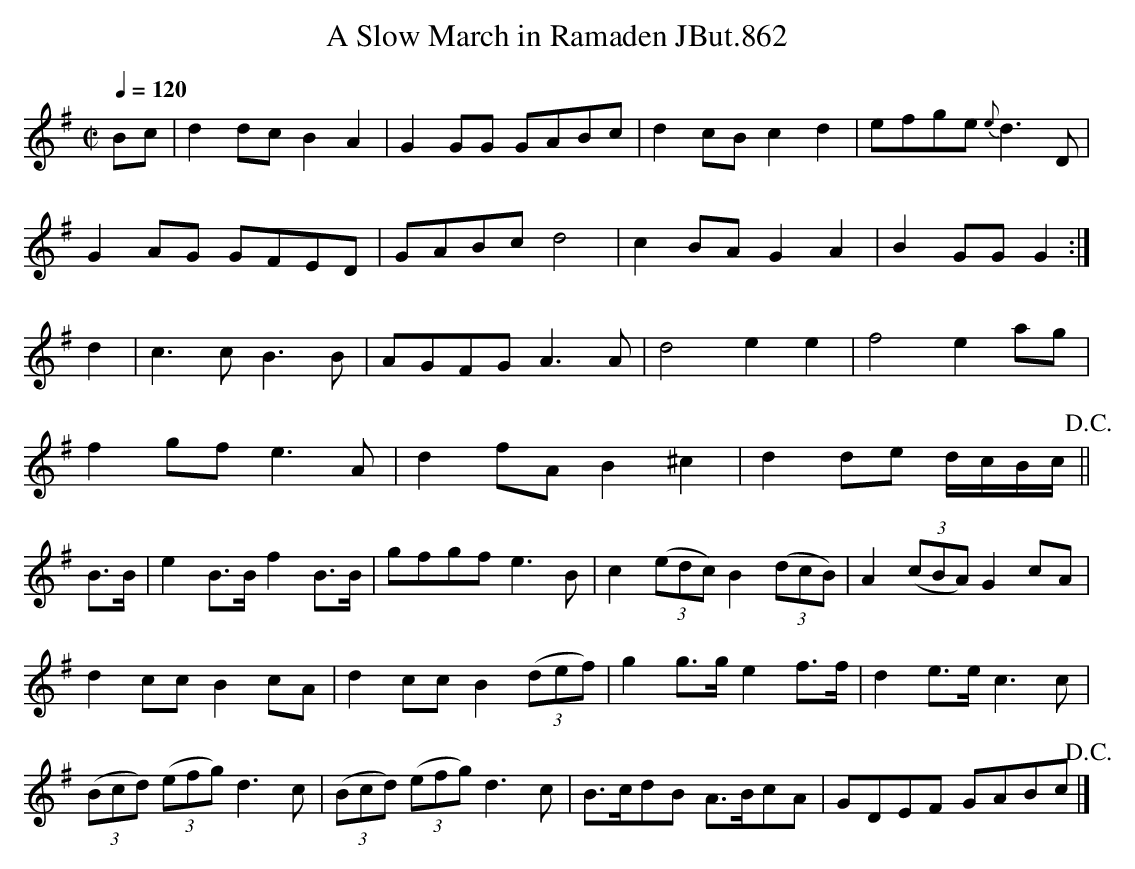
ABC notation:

X:1
T:Slow March in Ramaden JBut.862, A
Q:1/4=120
M:C|
L:1/8
K:G
Bc|d2 dc B2 A2|G2 GG GABc|d2 cB c2 d2|efge {e}d3 D|
G2 AG GFED|GABc d4|c2 BA G2 A2|B2 GG G2}:|
d2|c3 c B3 B|AGFG A3 A|d4 e2 e2|f4 e2 ag|
f2 gf e3 A|d2 fA B2 ^c2|d2 de d/c/B/c/!D.C.!||
B>B|e2 B>B f2 B>B|gfgf e3 B|c2 ((3edc) B2 ((3dcB)|A2 ((3cBA) G2 cA|
d2 cc B2 cA|d2cc B2 ((3def)|g2 g>g e2 f>f|d2 e>e c3 c|
((3Bcd) ((3efg) d3 c|((3Bcd) ((3efg) d3 c|B>cdB A>BcA|GDEF GABc!D.C.!|]
